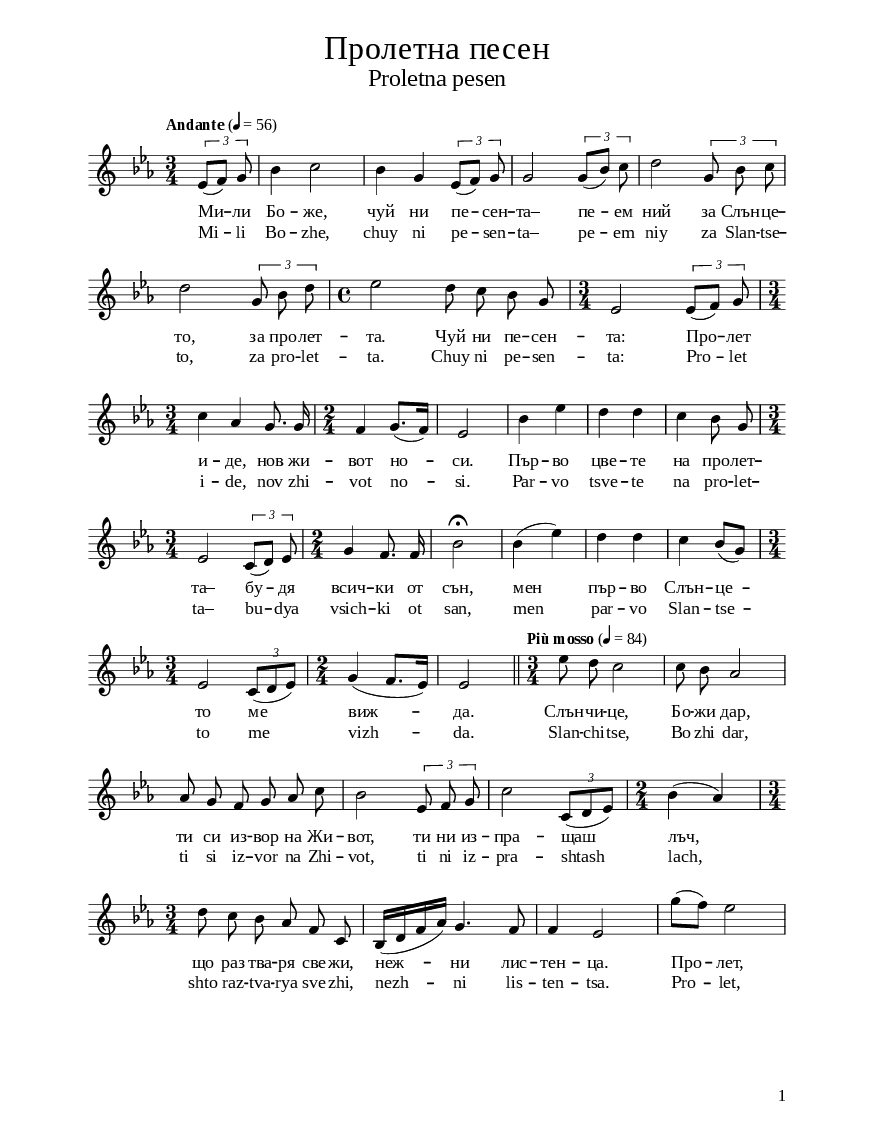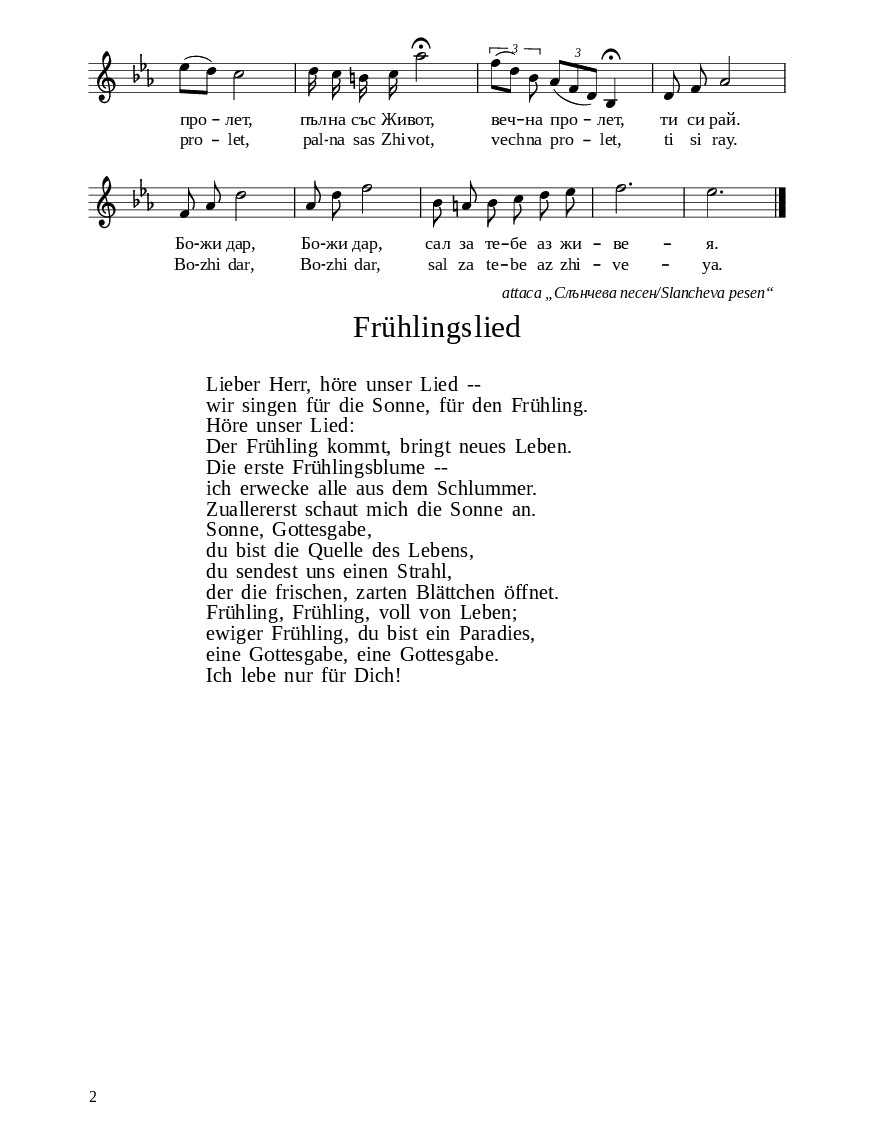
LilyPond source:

\version "2.24.0"

\include "include/globals.ily"

\bookpart {
  \include "include/bookpart-paper.ily"
  \score {
    \include "include/score-layout.ily"

    \new Voice \relative c' {
      \clef treble
      \key c \minor
      \time 3/4
      \tempoFunc "Andante" 4 "56"
      \autoBeamOff
      \partial 4
      \times 2/3 { es8 ( [  f8 ) ] g8 } | % 2
      bes4c2 | % 3
      bes4  g4
      \times 2/3  {
        es8 ( [  f8 ) ] g8
      }
      | % 4
      g2
      \times 2/3  {
        g8 ( [  bes8 ) ] c8
      }
      | % 5
      d2
      \tupletUp \times 2/3  {
        g,8   bes8  c8
      }
      \break
      | % 6
      d2
      \times 2/3  {
        g,8 bes8 d8
      }
      | % 7
      \time 4/4
      es2 d8 c8 bes8
      g8 | % 8
      \time 3/4  | % 8
      es2
      \times 2/3  {
        es8 ( [  f8 ) ] g8
      }
      | \time 3/4 % 9

      \break
      c4  as4  g8.  g16 |

      \time 2/4  |
      f4  g8. ( [  f16 ) ] | % 11
      es2 | % 12
      bes'4 es4  | % 13
      d4 d4 | % 14
      c4 bes8  g8 \break  | % 15
      \time 3/4  | % 15
      es2
      \times 2/3  {
        c8 ( [  d8 ) ] es8
      }
      | % 16
      \time 2/4  | % 16
      g4  f8.  f16 | % 17
      bes2 ^\fermata | % 18
      bes4 (es4 ) | % 19
      d4 d4 |
      c4  bes8 ( [  g8 ) ] \break | % 21
      \time 3/4  | % 21
      es2
      \times 2/3  {
        c8 ( [  d8  es8 ) ]
      }
      | % 22
      \time 2/4  | % 22
      g4 (  f8. [  es16 ) ] | % 23
      es2 \bar "||"
      \time 3/4  | % 24
      \tempoFunc "Più mosso" 4 "84" | % 24
      es'8 d8 c2 | % 25
      c8 bes8  as2 \break | % 26
      as8  g8  f8  g8  as8
      c8| % 27
      bes2
      \times 2/3  {
        es,8   f8  g8
      }
      | % 28
      c2
      \times 2/3  {
        c,8 ( [  d8  es8 ) ]
      }
      | % 29
      \time 2/4 bes'4 (  as4 ) | \break
      \time 3/4
      d8c8
      bes8  as8  f8  c8  bes16 (
      [  d16  f16  as16 ) ]  % 31
      g4.  f8  f4  % 32
      es2  | % 33
      g'8 ( [f8 ) ] es2 | \pageBreak % 34
      es8 ( [d8 ) ]c2 | % 35
      d16 c16 b16 c16
      as'2 ^\fermata | % 36
      \times 2/3  {
        f8 ( [d8 ) ] bes8
      }
      \times 2/3  {
        as8 ( [  f8  d8 ) ]
      }
      bes4 ^\fermata  | % 37
      d8 f8 as2 \break | % 38
      f8 as8  d2 | % 39
      as8  d8  f2 |
      bes,8 a8  bes8  c8
      d8  es8 | % 41
      f2. | % 42
      es2. \bar "|."

    }

    \addlyrics {
      Ми  -- ли Бо -- же, чуй ни пе
      -- сен -- та– пе -- ем ний
      за Слън -- це -- то, за про -- лет
      -- та. Чуй ни пе -- сен -- та: Про
      -- лет и -- де, нов жи -- вот но
      -- си. Пър -- во цве -- те на
      про -- лет -- та– бу  -- дя всич
      -- ки от сън, мен  пър -- во
      Слън -- це -- то ме   виж
      --  да. Слън -- чи -- це, Бо --
      жи дар, ти си из -- вор на Жи --
      вот, ти ни из -- пра -- щаш
      лъч,  що раз -- тва -- ря све --
      жи, неж --   ни лис -- тен
      -- ца. Про -- лет, про -- лет,
      пъл -- на със Жи -- вот, веч  --
      на про --  лет, ти си рай.
      Бо -- жи дар, Бо -- жи дар, сал
      за те -- бе аз жи -- ве -- я.}
      \addlyrics { Mi  -- li Bo -- zhe, chuy ni pe
      -- sen -- ta– pe -- em niy
      za Slan -- tse -- to, za pro -- let
      -- ta. Chuy ni pe -- sen -- ta: Pro
      -- let i -- de, nov zhi -- vot no
      -- si. Par -- vo tsve -- te na
      pro -- let -- ta– bu  -- dya vsich
      -- ki ot san, men  par -- vo
      Slan -- tse -- to me   vizh
      --  da. Slan -- chi -- tse, Bo --
      zhi dar, ti si iz -- vor na Zhi --
      vot, ti ni iz -- pra -- shtash
      lach,  shto raz -- tva -- rya sve --
      zhi, nezh --   ni lis -- ten
      -- tsa. Pro -- let, pro -- let,
      pal -- na sas Zhi -- vot, vech  --
      na pro --  let, ti si ray.
      Bo -- zhi dar, Bo -- zhi dar, sal
      za te -- be az zhi -- ve -- ya.}

      \header {
        title = \titleFunc "Пролетна песен" "Proletna pesen"
      }

      \midi{}

    } % score

    \markup \italic \dc-one-nobold "attaca „Слънчева песен/Slancheva pesen“"
    

    % include foreign translation(s) of the song
    \version "2.20.0"

\markup \fill-line { \fontsize #6 "Frühlingslied" }
\markup \null
\markup \null
\markup \fontsize #+2.5 {
  \hspace #10
  \override #'(baseline-skip . 2)

  \column {
    \line { " " }

    \line { " " Lieber Herr, höre unser Lied -- }

    \line { " " wir singen für die Sonne, für den Frühling. }

    \line { " " Höre unser Lied: }

    \line { " " Der Frühling kommt, bringt neues Leben.  }

    \line { " " Die erste Frühlingsblume --  }

    \line { " " ich erwecke alle aus dem Schlummer.  }

    \line { " " Zuallererst schaut mich die Sonne an. }

    \line { " " Sonne, Gottesgabe,  }

    \line { " " du bist die Quelle des Lebens,  }

    \line { " " du sendest uns einen Strahl,  }

    \line { " " der die frischen, zarten Blättchen öffnet. }

    \line { " " Frühling, Frühling, voll von Leben;  }

    \line { " " ewiger Frühling, du bist ein Paradies,  }

    \line { " " eine Gottesgabe, eine Gottesgabe. }

    \line { " " Ich lebe nur für Dich! }

  }
}


  } % bookpart
